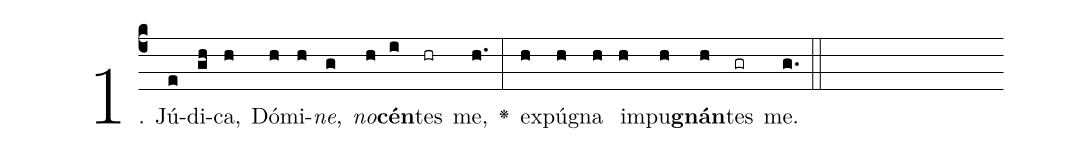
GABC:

%%
(c4)1. Jú(e)di(gh)ca,(h) Dó(h)mi(h)<i>ne</i>,(g) <i>no</i>(h)<b>cén</b>(i)tes(hr) me,(h.) <v>\greheightstar</v>(:) ex(h)pú(h)gna(h) im(h)pu(h)<b>gnán</b>(h)tes(gr) me.(g.) (::)


%E(h) u(h) o(h) u(h) a(h) e.(g.) (::)
